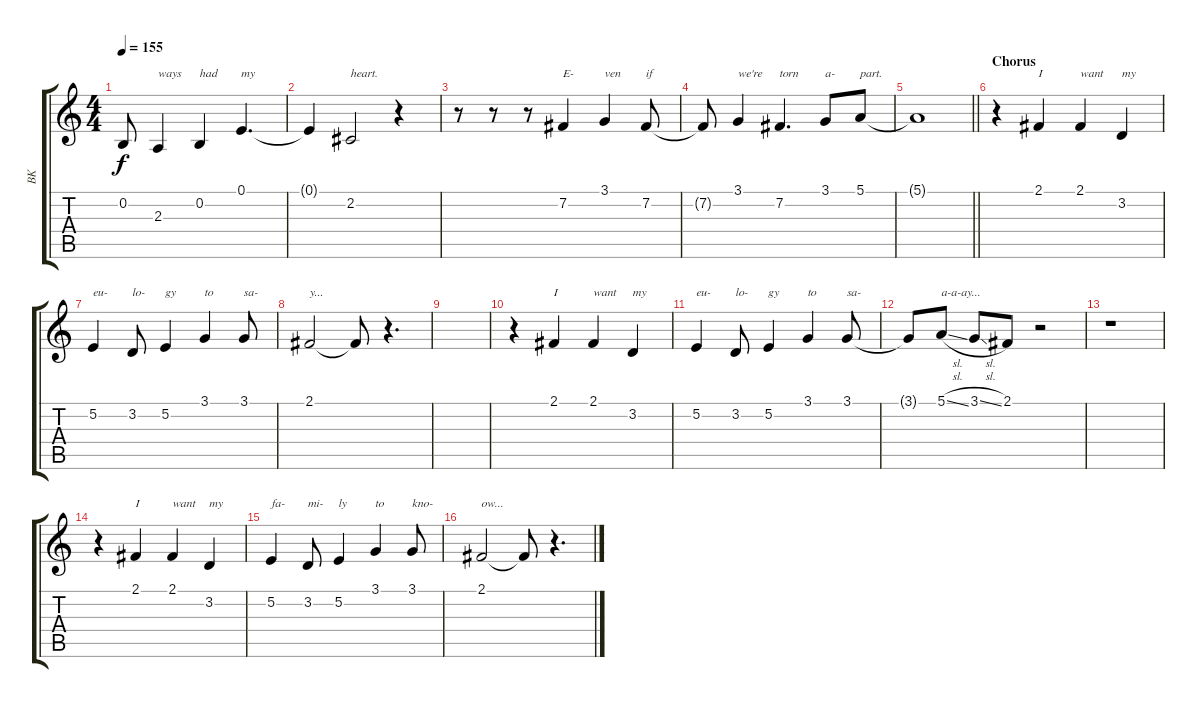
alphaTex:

\track ("BK" "BK") {instrument violin}
\staff {score tabs}
\tuning (E4 B3 G3 D3 A2 E2) {hide}
\ts (4 4)
\tempo 155
\clef g2
\ks c
0.2{t}.8{dy f} 2.3.4{txt "ways"} 0.2.4{txt "had"} 0.1.4{d txt "my"} |
0.1{t}.4 2.2.2{txt "heart."} r.4 |
r.8 r.8 r.8 7.2.4{txt "E-"} 3.1.4{txt "ven"} 7.2.8{txt "if"} |
7.2{t}.8 3.1.4{txt "we're"} 7.2.4{d txt "torn"} 3.1.8{txt "a-"} 5.1.8{txt "part."} |
\barLineRight lightlight
5.1{t}.1 |
\section ("" "Chorus")
r.4 2.1.4{txt "I"} 2.1.4{txt "want"} 3.2.4{txt "my"} |
5.2.4{txt "eu-"} 3.2.8{txt "lo-"} 5.2.4{txt "gy"} 3.1.4{txt "to"} 3.1.8{txt "sa-"} |
2.1.2{txt "y..."} 2.1{t}.8 r.4{d} |
|
r.4 2.1.4{txt "I"} 2.1.4{txt "want"} 3.2.4{txt "my"} |
5.2.4{txt "eu-"} 3.2.8{txt "lo-"} 5.2.4{txt "gy"} 3.1.4{txt "to"} 3.1.8{txt "sa-"} |
3.1{t}.8 5.1{sl}.8{txt "a-a-ay..."} 3.1{sl}.8 2.1.8 r.2 |
r.1 |
r.4 2.1.4{txt "I"} 2.1.4{txt "want"} 3.2.4{txt "my"} |
5.2.4{txt "fa-"} 3.2.8{txt "mi-"} 5.2.4{txt "ly"} 3.1.4{txt "to"} 3.1.8{txt "kno-"} |
2.1.2{txt "ow..."} 2.1{t}.8 r.4{d}
